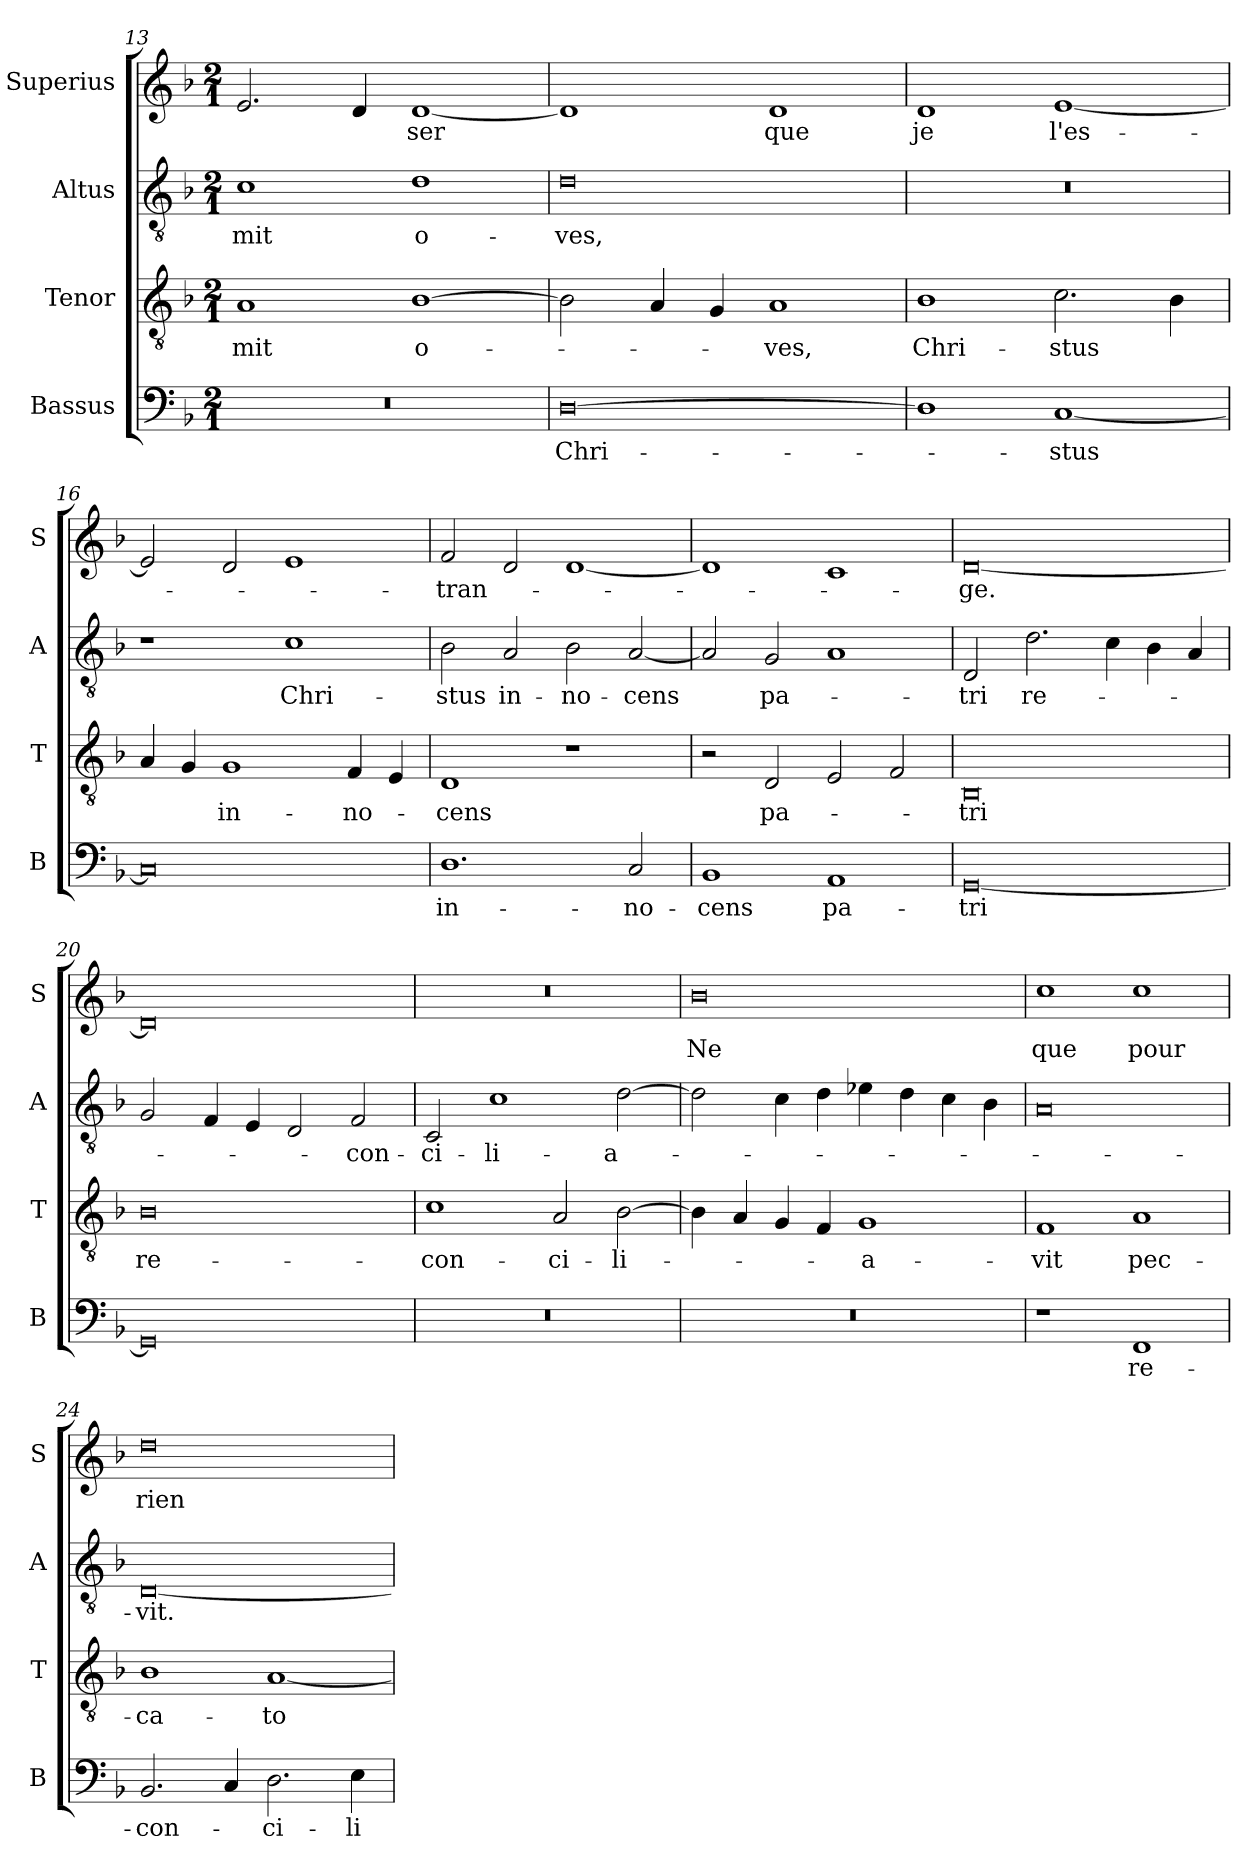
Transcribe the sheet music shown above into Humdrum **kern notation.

**kern	**text	**kern	**text	**kern	**text	**kern	**text
*part4	*part4	*part3	*part3	*part2	*part2	*part1	*part1
*staff4	*staff4	*staff3	*staff3	*staff2	*staff2	*staff1	*staff1
*I"Bassus	*	*I"Tenor	*	*I"Altus	*	*I"Superius	*
*I'B	*	*I'T	*	*I'A	*	*I'S	*
*clefF4	*	*clefGv2	*	*clefGv2	*	*clefG2	*
*k[b-]	*	*k[b-]	*	*k[b-]	*	*k[b-]	*
*M2/1	*	*M2/1	*	*M2/1	*	*M2/1	*
=13	=13	=13	=13	=13	=13	=13	=13
0r	.	1A	-mit	1c	-mit	2.e/	.
.	.	.	.	.	.	4d/	.
.	.	[1B-	o-	1d	o-	[1d	-ser
=14	=14	=14	=14	=14	=14	=14	=14
[0D	Chri-	2B-\]	.	0d	-ves,	1d]	.
.	.	4A/	.	.	.	.	.
.	.	4G/	.	.	.	.	.
.	.	1A	-ves,	.	.	1d	que
=15	=15	=15	=15	=15	=15	=15	=15
1D]	.	1B-	Chri-	0r	.	1d	je
[1C	-stus	2.c\	-stus	.	.	[1e	l'es-
.	.	4B-\	.	.	.	.	.
=16	=16	=16	=16	=16	=16	=16	=16
0C]	.	4A/	.	1r	.	2e/]	.
.	.	4G/	.	.	.	.	.
.	.	1G	in-	.	.	2d/	.
.	.	.	.	1c	Chri-	1e	.
.	.	4F/	-no-	.	.	.	.
.	.	4E/	.	.	.	.	.
=17	=17	=17	=17	=17	=17	=17	=17
1.D	in-	1D	-cens	2B-\	-stus	2f/	-tran-
.	.	.	.	2A/	in-	2d/	.
.	.	1r	.	2B-\	-no-	[1d	.
2C/	-no-	.	.	[2A/	-cens	.	.
=18	=18	=18	=18	=18	=18	=18	=18
1BB-	-cens	2r	.	2A/]	.	1d]	.
.	.	2D/	pa-	2G/	pa-	.	.
1AA	pa-	2E/	.	1A	.	1c	.
.	.	2F/	.	.	.	.	.
=19	=19	=19	=19	=19	=19	=19	=19
[0GG	-tri	0BB-	-tri	2D/	-tri	[0d	-ge.
.	.	.	.	2.d\	re-	.	.
.	.	.	.	4c\	.	.	.
.	.	.	.	4B-\	.	.	.
.	.	.	.	4A/	.	.	.
=20	=20	=20	=20	=20	=20	=20	=20
0GG]	.	0B-	re-	2G/	.	0d]	.
.	.	.	.	4F/	.	.	.
.	.	.	.	4E/	.	.	.
.	.	.	.	2D/	.	.	.
.	.	.	.	2F/	-con-	.	.
=21	=21	=21	=21	=21	=21	=21	=21
0r	.	1c	-con-	2C/	-ci-	0r	.
.	.	.	.	1c	-li-	.	.
.	.	2A/	-ci-	.	.	.	.
.	.	[2B-\	-li-	[2d\	-a-	.	.
=22	=22	=22	=22	=22	=22	=22	=22
0r	.	4B-\]	.	2d\]	.	0b-	Ne
.	.	4A/	.	.	.	.	.
.	.	4G/	.	4c\	.	.	.
.	.	4F/	.	4d\	.	.	.
.	.	1G	-a-	4e-X\	.	.	.
.	.	.	.	4d\	.	.	.
.	.	.	.	4c\	.	.	.
.	.	.	.	4B-\	.	.	.
=23	=23	=23	=23	=23	=23	=23	=23
1r	.	1F	-vit	0A	.	1cc	que
1FF	re-	1A	pec-	.	.	1cc	pour
=24	=24	=24	=24	=24	=24	=24	=24
2.BB-/	-con-	1B-	-ca-	[0D	-vit.	0dd	rien
4C/	.	.	.	.	.	.	.
2.D\	-ci-	[1A	-to-	.	.	.	.
4E\	-li-	.	.	.	.	.	.
=	=	=	=	=	=	=	=
*-	*-	*-	*-	*-	*-	*-	*-
